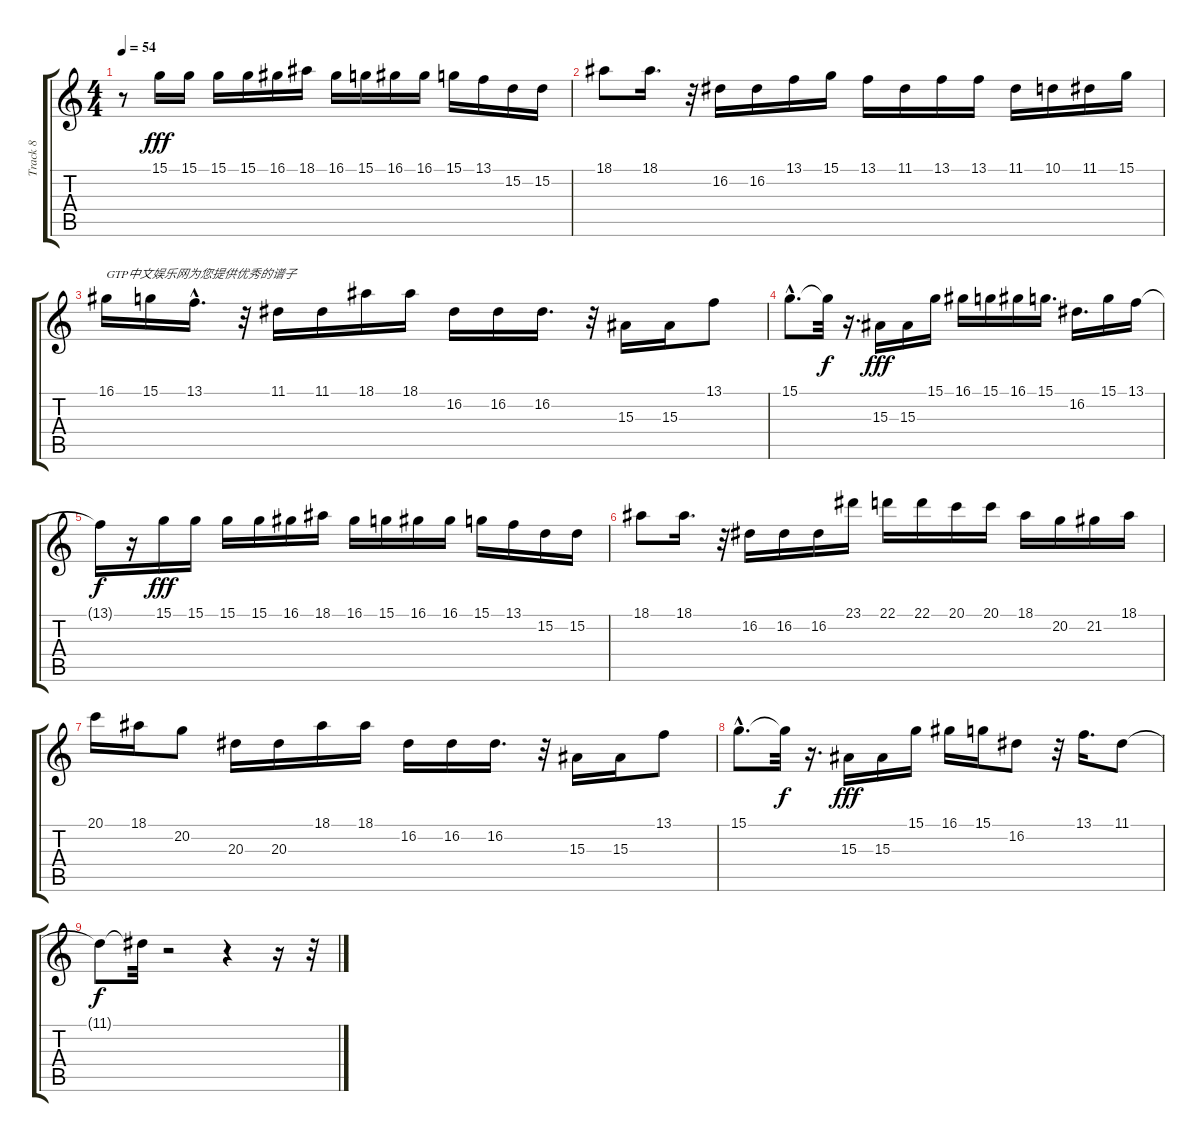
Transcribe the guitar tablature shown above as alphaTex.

\track ("Track 8" "Track 8") {instrument vibraphone}
\staff {score tabs}
\tuning (E4 B3 G3 D3 A2 E2) {hide}
\ts (4 4)
\tempo 54
\clef g2
\ks c
r.8{dy fff instrument vibraphone} 15.1.16 15.1.16 15.1.16 15.1.16 16.1.16 18.1.16 16.1.16 15.1.16 16.1.16 16.1.16 15.1.16 13.1.16 15.2.16 15.2.16 |
18.1.8 18.1.16{d} r.32 16.2.16 16.2.16 13.1.16 15.1.16 13.1.16 11.1.16 13.1.16 13.1.16 11.1.16 10.1.16 11.1.16 15.1.16 |
16.1.16{txt "GTP中文娱乐网为您提供优秀的谱子"} 15.1.16 13.1{hac}.16{d} r.32 11.1.16 11.1.16 18.1.16 18.1.16 16.2.16 16.2.16 16.2.16{d} r.32 15.3.16 15.3.16 13.1.8 |
15.1{hac}.8{d} 15.1{t}.32{dy f} r.16{d} 15.3.16{dy fff} 15.3.16 15.1.16 16.1.16 15.1.16 16.1.16 15.1.16{d} 16.2.16{d} 15.1.16 13.1.16 |
13.1{t}.16{dy f} r.16 15.1.16{dy fff} 15.1.16 15.1.16 15.1.16 16.1.16 18.1.16 16.1.16 15.1.16 16.1.16 16.1.16 15.1.16 13.1.16 15.2.16 15.2.16 |
18.1.8 18.1.16{d} r.32 16.2.16 16.2.16 16.2.16 23.1.16 22.1.16 22.1.16 20.1.16 20.1.16 18.1.16 20.2.16 21.2.16 18.1.16 |
20.1.16 18.1.16 20.2.8 20.3.16 20.3.16 18.1.16 18.1.16 16.2.16 16.2.16 16.2.16{d} r.32 15.3.16 15.3.16 13.1.8 |
15.1{hac}.8{d} 15.1{t}.32{dy f} r.16{d} 15.3.16{dy fff} 15.3.16 15.1.16 16.1.16 15.1.16 16.2.8 r.32 13.1.16{d} 11.1.8 |
11.1{t}.8{dy f} 11.1{t}.32 r.2 r.4 r.16 r.32
